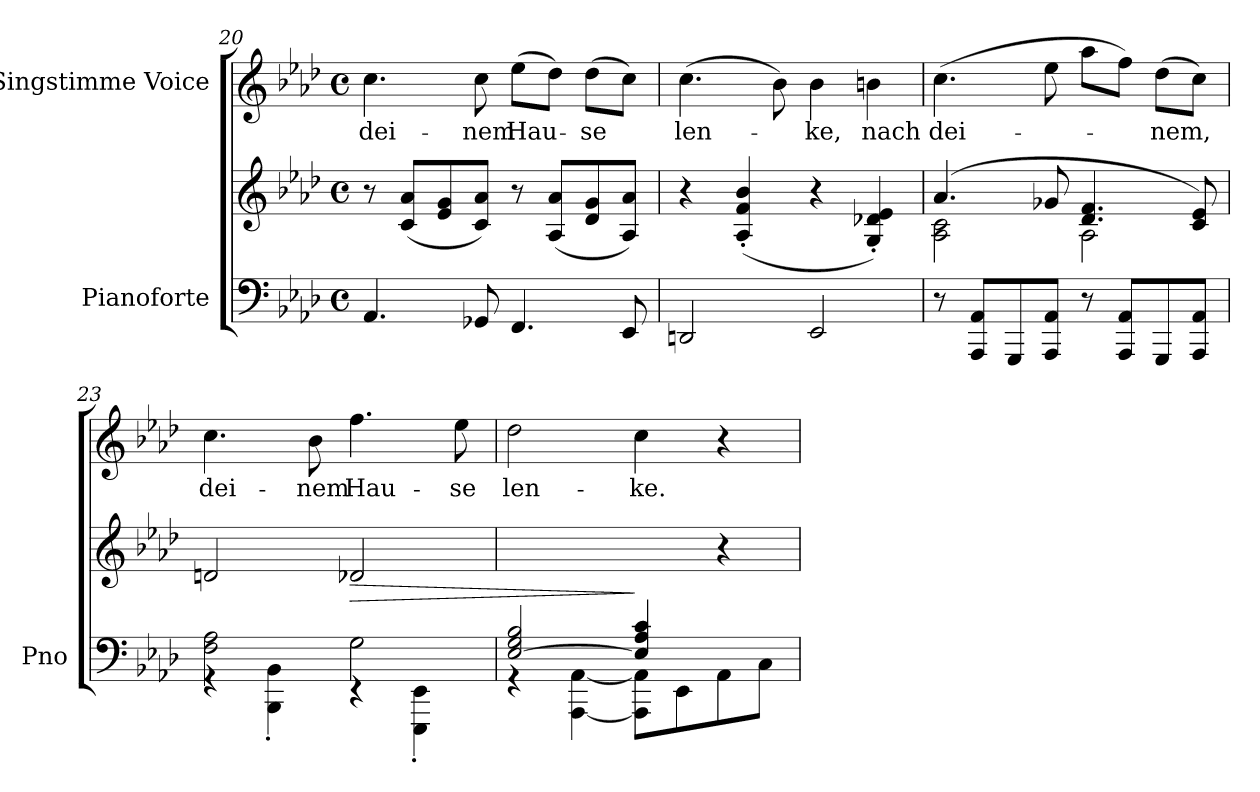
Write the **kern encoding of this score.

**kern	**kern	**dynam	**kern	**text
*part2	*part2	*part2	*part1	*part1
*staff3	*staff2	*staff2/3	*staff1	*staff1
*I"Pianoforte	*	*	*I"Singstimme Voice	*
*I'Pno	*	*	*	*
!!LO:LB:g=z
*clefF4	*clefG2	*	*clefG2	*
*k[b-e-a-d-]	*k[b-e-a-d-]	*	*k[b-e-a-d-]	*
*M4/4	*M4/4	*	*M4/4	*
*met(c)	*met(c)	*	*met(c)	*
=20	=20	=20	=20	=20
!	!	!	!	!LO:LY:b
4.AA-/	8r	.	4.cc\	dei-
.	(8c/ 8a-/L	.	.	.
.	8e-/ 8g/	.	.	.
!	!	!	!	!LO:LY:b
8GG-X/	8c/ 8a-/J)	.	8cc\	-nem
!	!	!	!	!LO:LY:b
4.FF/	8r	.	(8ee-\L	Hau-
.	(8A-/ 8a-/L	.	8dd-\J)	.
!	!	!	!	!LO:LY:b
.	8d-/ 8g/	.	(8dd-\L	-se
8EE-/	8A-/ 8a-/J)	.	8cc\J)	.
=21	=21	=21	=21	=21
!	!	!	!	!LO:LY:b
2DDn/	4r	.	(4.cc\	len-
.	(4A-/' 4f/' 4b-/'	.	.	.
.	.	.	8b-\)	.
!	!	!	!	!LO:LY:b
2EE-/	4r	.	4b-\	-ke,
!	!	!	!	!LO:LY:b
.	4G/' 4d-X/' 4e-/')	.	4bn\	nach
=22	=22	=22	=22	=22
*	*^	*	*	*
!	!	!	!	!	!LO:LY:b
8r	(4.a-/	2A-\ 2c\	.	(4.cc\	dei-
8AAA-/ 8AA-/L	.	.	.	.	.
8GGG/	.	.	.	.	.
8AAA-/ 8AA-/J	8g-X/	.	.	8ee-\	.
8r	4.d-/ 4.f/	2A-\	.	8aa-\L	.
8AAA-/ 8AA-/L	.	.	.	8ff\J)	.
!	!	!	!	!	!LO:LY:b
8GGG/	.	.	.	(8dd-\L	-nem,
8AAA-/ 8AA-/J	8c/ 8e-/)	.	.	8cc\J)	.
*	*v	*v	*	*	*
=23	=23	=23	=23	=23
*^	*	*	*	*
!	!	!	!	!	!LO:LY:b
2F\ 2A-\	4r	(2dn/	.	4.cc\	dei-
.	4BBB-\'< 4BB-\'<	.	.	.	.
!	!	!	!	!	!LO:LY:b
.	.	.	.	8b-\	-nem
!	!	!	!LO:HP:b	!	!LO:LY:b
2G\	4r	2d-X/	>	4.ff\	Hau-
.	4EEE-\'< 4EE-\'<	.	.	.	.
!	!	!	!	!	!LO:LY:b
.	.	.	.	8ee-\	-se
!!LO:LB:g=z
=24	=24	=24	=24	=24	=24
!	!	!	!	!	!LO:LY:b
[>2E-/ 2G/ 2B-/	4r	2.ryy	.	2dd-\	len-
.	[4AAA-\ [<4AA-\	.	.	.	.
!	!	!	!	!	!LO:LY:b
4E-/] 4A-/ 4c/)	8AAA-\] 8AA-\]L	.	]	4cc\	-ke.
.	8EE-\	.	.	.	.
4ryy	8AA-\	4r	.	4r	.
.	8C\J	.	.	.	.
*v	*v	*	*	*	*
=	=	=	=	=
*-	*-	*-	*-	*-
